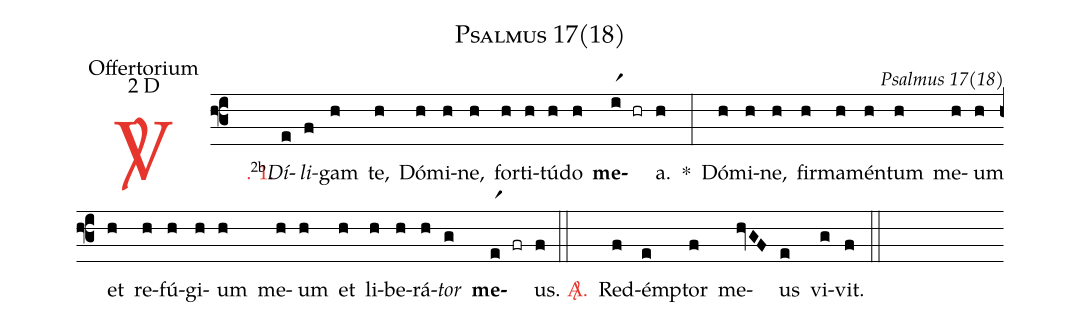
name: Psalmus 17(18);
office-part: Offertorium;
mode: 2;
mode-differentia: D;
commentary: Psalmus 17(18);
%%
(f3)

<c><sp>V/</sp>. 1.</c>() <v>\VSup{2b}</v><i>Dí</i>(e)<i>li</i>(f)gam(h) te,(h) Dó(h)mi(h)ne,(h) for(h)ti(h)tú(h)do(h) <b>me</b>(ir1 hr)a.(h) *(:) Dó(h)mi(h)ne,(h) fir(h)ma(h)mén(h)tum(h) me(h)um(h) et(h) re(h)fú(h)gi(h)um(h) me(h)um(h) et(h) li(h)be(h)rá(h)<i>tor</i>(g) <b>me</b>(er1 fr)us.(f)

(::)

<nlba><c><sp>A/</sp>.</c>() Red</nlba>(f)émp(e)tor(f) me(hvGF)us(e) vi(g)vit.(f)

(::)
